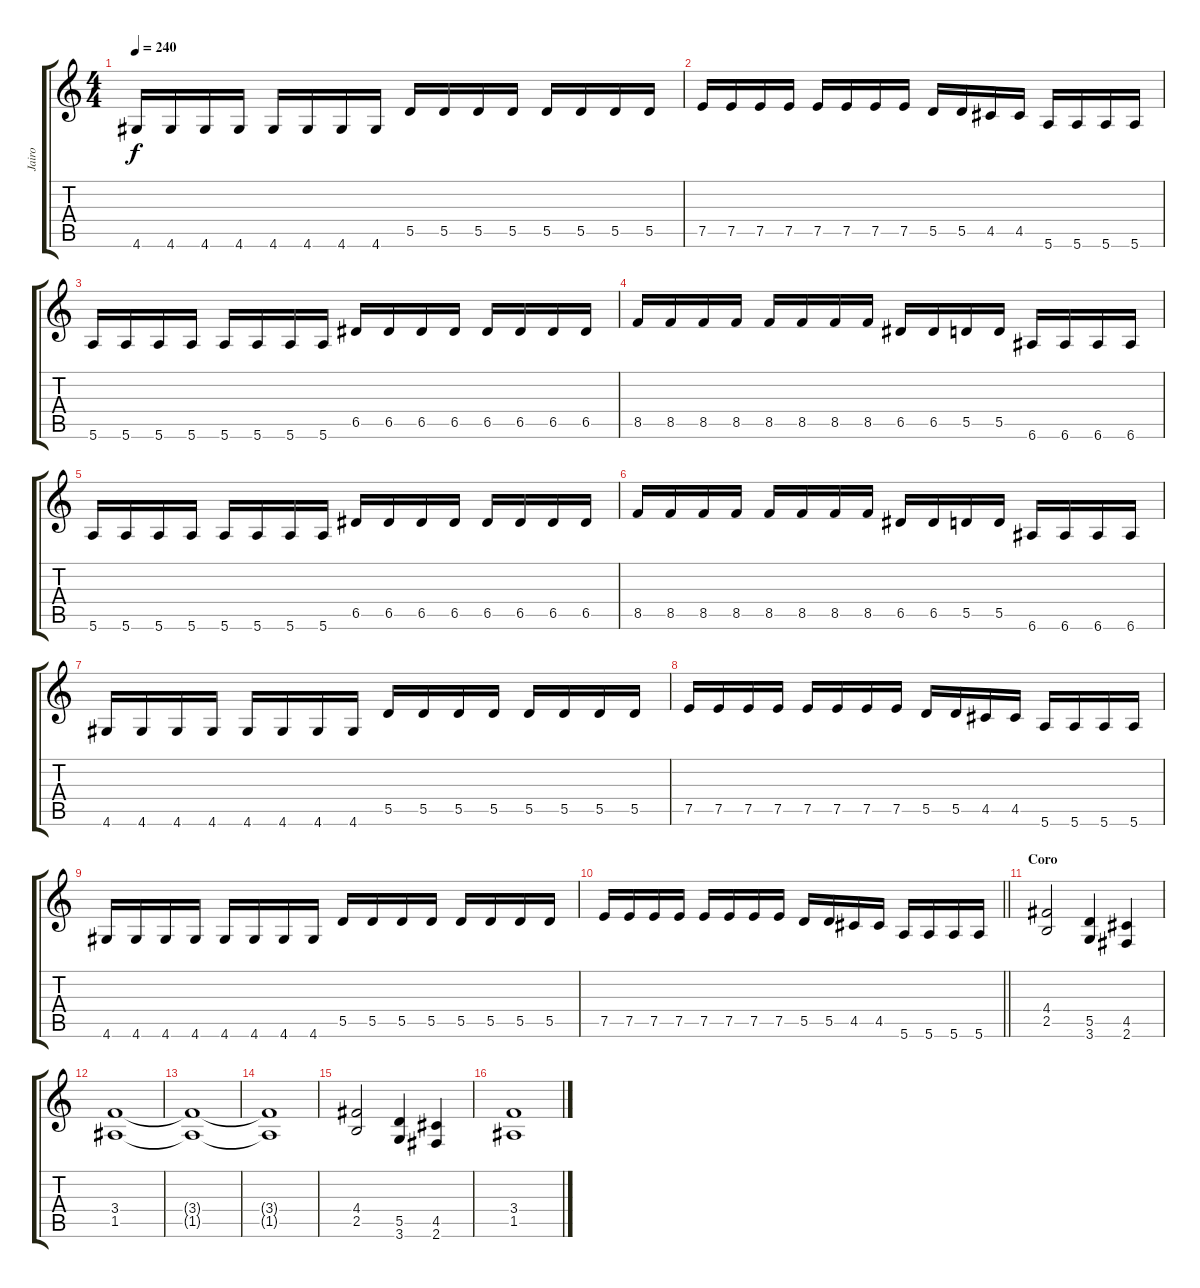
\track ("Jairo" "Jairo") {instrument distortionguitar}
\staff {score tabs}
\tuning (E4 B3 G3 D3 A2 E2) {hide}
\ts (4 4)
\tempo 240
\clef g2
\ks c
4.6.16{dy f} 4.6.16 4.6.16 4.6.16 4.6.16 4.6.16 4.6.16 4.6.16 5.5.16 5.5.16 5.5.16 5.5.16 5.5.16 5.5.16 5.5.16 5.5.16 |
7.5.16 7.5.16 7.5.16 7.5.16 7.5.16 7.5.16 7.5.16 7.5.16 5.5.16 5.5.16 4.5.16 4.5.16 5.6.16 5.6.16 5.6.16 5.6.16 |
5.6.16 5.6.16 5.6.16 5.6.16 5.6.16 5.6.16 5.6.16 5.6.16 6.5.16 6.5.16 6.5.16 6.5.16 6.5.16 6.5.16 6.5.16 6.5.16 |
8.5.16 8.5.16 8.5.16 8.5.16 8.5.16 8.5.16 8.5.16 8.5.16 6.5.16 6.5.16 5.5.16 5.5.16 6.6.16 6.6.16 6.6.16 6.6.16 |
5.6.16 5.6.16 5.6.16 5.6.16 5.6.16 5.6.16 5.6.16 5.6.16 6.5.16 6.5.16 6.5.16 6.5.16 6.5.16 6.5.16 6.5.16 6.5.16 |
8.5.16 8.5.16 8.5.16 8.5.16 8.5.16 8.5.16 8.5.16 8.5.16 6.5.16 6.5.16 5.5.16 5.5.16 6.6.16 6.6.16 6.6.16 6.6.16 |
4.6.16 4.6.16 4.6.16 4.6.16 4.6.16 4.6.16 4.6.16 4.6.16 5.5.16 5.5.16 5.5.16 5.5.16 5.5.16 5.5.16 5.5.16 5.5.16 |
7.5.16 7.5.16 7.5.16 7.5.16 7.5.16 7.5.16 7.5.16 7.5.16 5.5.16 5.5.16 4.5.16 4.5.16 5.6.16 5.6.16 5.6.16 5.6.16 |
4.6.16 4.6.16 4.6.16 4.6.16 4.6.16 4.6.16 4.6.16 4.6.16 5.5.16 5.5.16 5.5.16 5.5.16 5.5.16 5.5.16 5.5.16 5.5.16 |
\barLineRight lightlight
7.5.16 7.5.16 7.5.16 7.5.16 7.5.16 7.5.16 7.5.16 7.5.16 5.5.16 5.5.16 4.5.16 4.5.16 5.6.16 5.6.16 5.6.16 5.6.16 |
\section ("" "Coro")
(4.4 2.5).2 (5.5 3.6).4 (4.5 2.6).4 |
(3.4 1.5).1 |
(3.4{t} 1.5{t}).1 |
(3.4{t} 1.5{t}).1 |
(4.4 2.5).2 (5.5 3.6).4 (4.5 2.6).4 |
(3.4 1.5).1
